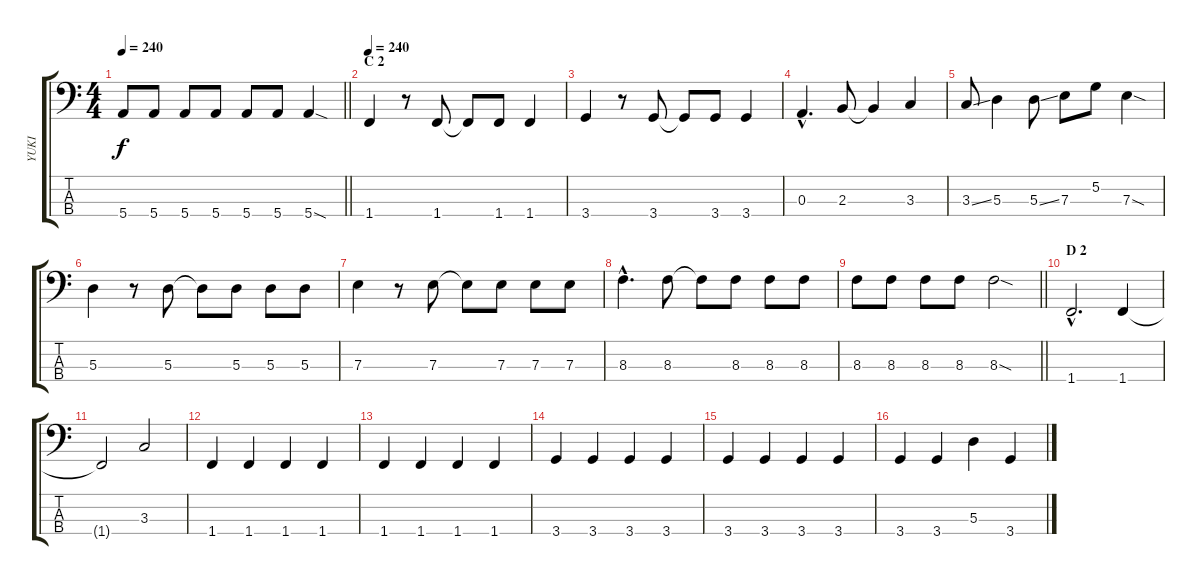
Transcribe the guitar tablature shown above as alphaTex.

\track ("YUKI" "YUKI") {instrument electricbasspick}
\staff {score tabs}
\tuning (G2 D2 A1 E1) {hide}
\ts (4 4)
\tempo 240
\clef f4
\barLineRight lightlight
\ks c
5.4.8{dy f} 5.4.8 5.4.8 5.4.8 5.4.8 5.4.8 5.4{sod}.4 |
\section ("" "C 2")
\tempo 240
1.4.4 r.8 1.4.8 1.4{t}.8 1.4.8 1.4.4 |
3.4.4 r.8 3.4.8 3.4{t}.8 3.4.8 3.4.4 |
0.3{hac}.4{d} 2.3.8 2.3{t}.4 3.3.4 |
3.3{ss}.8 5.3.4 5.3{ss}.8 7.3.8 5.2.8 7.3{sod}.4 |
5.3.4 r.8 5.3.8 5.3{t}.8 5.3.8 5.3.8 5.3.8 |
7.3.4 r.8 7.3.8 7.3{t}.8 7.3.8 7.3.8 7.3.8 |
8.3{hac}.4{d} 8.3.8 8.3{t}.8 8.3.8 8.3.8 8.3.8 |
\barLineRight lightlight
8.3.8 8.3.8 8.3.8 8.3.8 8.3{sod}.2 |
\section ("" "D 2")
1.4{hac}.2{d} 1.4.4 |
1.4{t}.2 3.3.2 |
1.4.4 1.4.4 1.4.4 1.4.4 |
1.4.4 1.4.4 1.4.4 1.4.4 |
3.4.4 3.4.4 3.4.4 3.4.4 |
3.4.4 3.4.4 3.4.4 3.4.4 |
3.4.4 3.4.4 5.3.4 3.4.4
